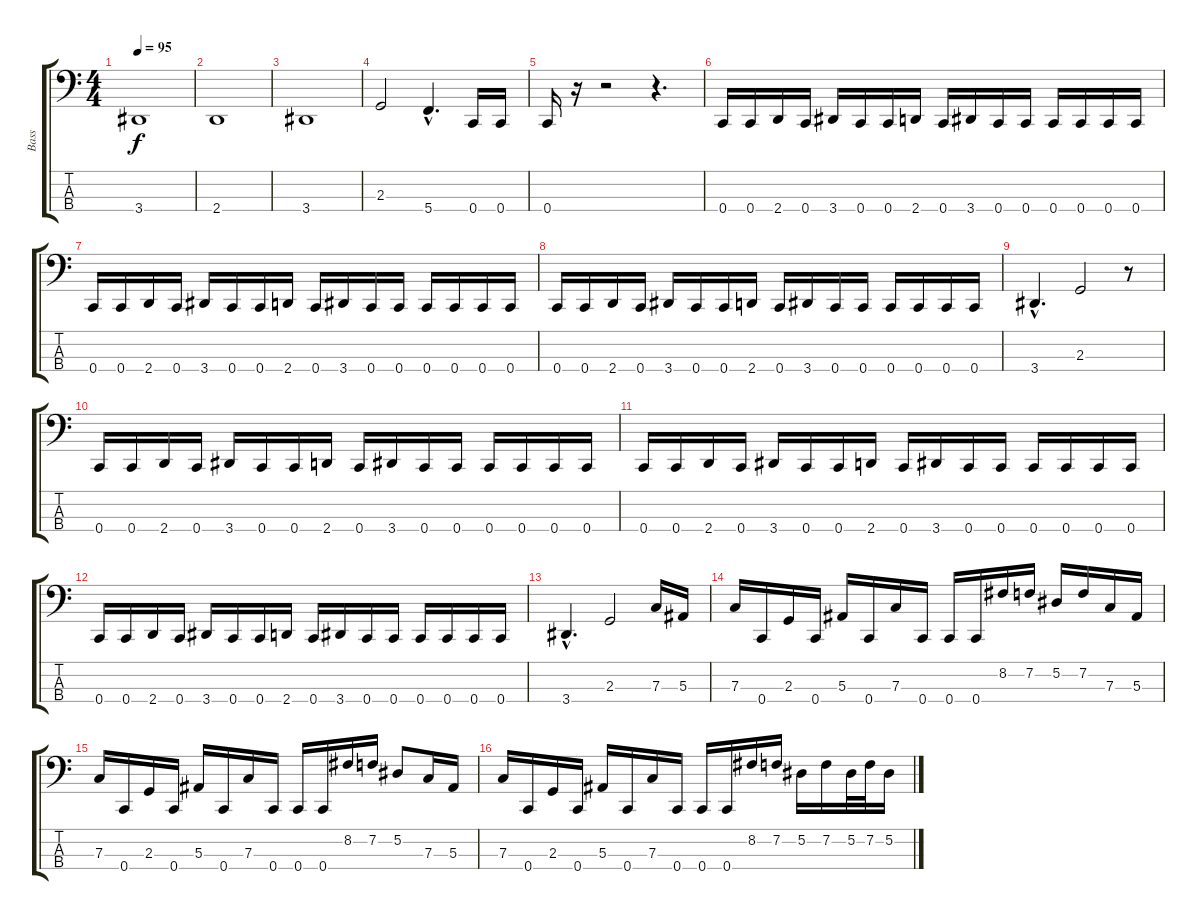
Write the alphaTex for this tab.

\track ("Bass" "Bass") {instrument electricbasspick}
\staff {score tabs}
\tuning (Eb2 Bb1 F1 C1) {hide}
\ts (4 4)
\tempo 95
\clef f4
\ks c
3.4.1{dy f} |
2.4.1 |
3.4.1 |
2.3.2 5.4{hac}.4{d} 0.4.16 0.4.16 |
0.4.16 r.16 r.2 r.4{d} |
0.4.16 0.4.16 2.4.16 0.4.16 3.4.16 0.4.16 0.4.16 2.4.16 0.4.16 3.4.16 0.4.16 0.4.16 0.4.16 0.4.16 0.4.16 0.4.16 |
0.4.16 0.4.16 2.4.16 0.4.16 3.4.16 0.4.16 0.4.16 2.4.16 0.4.16 3.4.16 0.4.16 0.4.16 0.4.16 0.4.16 0.4.16 0.4.16 |
0.4.16 0.4.16 2.4.16 0.4.16 3.4.16 0.4.16 0.4.16 2.4.16 0.4.16 3.4.16 0.4.16 0.4.16 0.4.16 0.4.16 0.4.16 0.4.16 |
3.4{hac}.4{d} 2.3.2 r.8 |
0.4.16 0.4.16 2.4.16 0.4.16 3.4.16 0.4.16 0.4.16 2.4.16 0.4.16 3.4.16 0.4.16 0.4.16 0.4.16 0.4.16 0.4.16 0.4.16 |
0.4.16 0.4.16 2.4.16 0.4.16 3.4.16 0.4.16 0.4.16 2.4.16 0.4.16 3.4.16 0.4.16 0.4.16 0.4.16 0.4.16 0.4.16 0.4.16 |
0.4.16 0.4.16 2.4.16 0.4.16 3.4.16 0.4.16 0.4.16 2.4.16 0.4.16 3.4.16 0.4.16 0.4.16 0.4.16 0.4.16 0.4.16 0.4.16 |
3.4{hac}.4{d} 2.3.2 7.3.16 5.3.16 |
7.3.16 0.4.16 2.3.16 0.4.16 5.3.16 0.4.16 7.3.16 0.4.16 0.4.16 0.4.16 8.2.16 7.2.16 5.2.16 7.2.16 7.3.16 5.3.16 |
7.3.16 0.4.16 2.3.16 0.4.16 5.3.16 0.4.16 7.3.16 0.4.16 0.4.16 0.4.16 8.2.16 7.2.16 5.2.8 7.3.16 5.3.16 |
7.3.16 0.4.16 2.3.16 0.4.16 5.3.16 0.4.16 7.3.16 0.4.16 0.4.16 0.4.16 8.2.16 7.2.16 5.2.16 7.2.16 5.2.32 7.2.32 5.2.16
